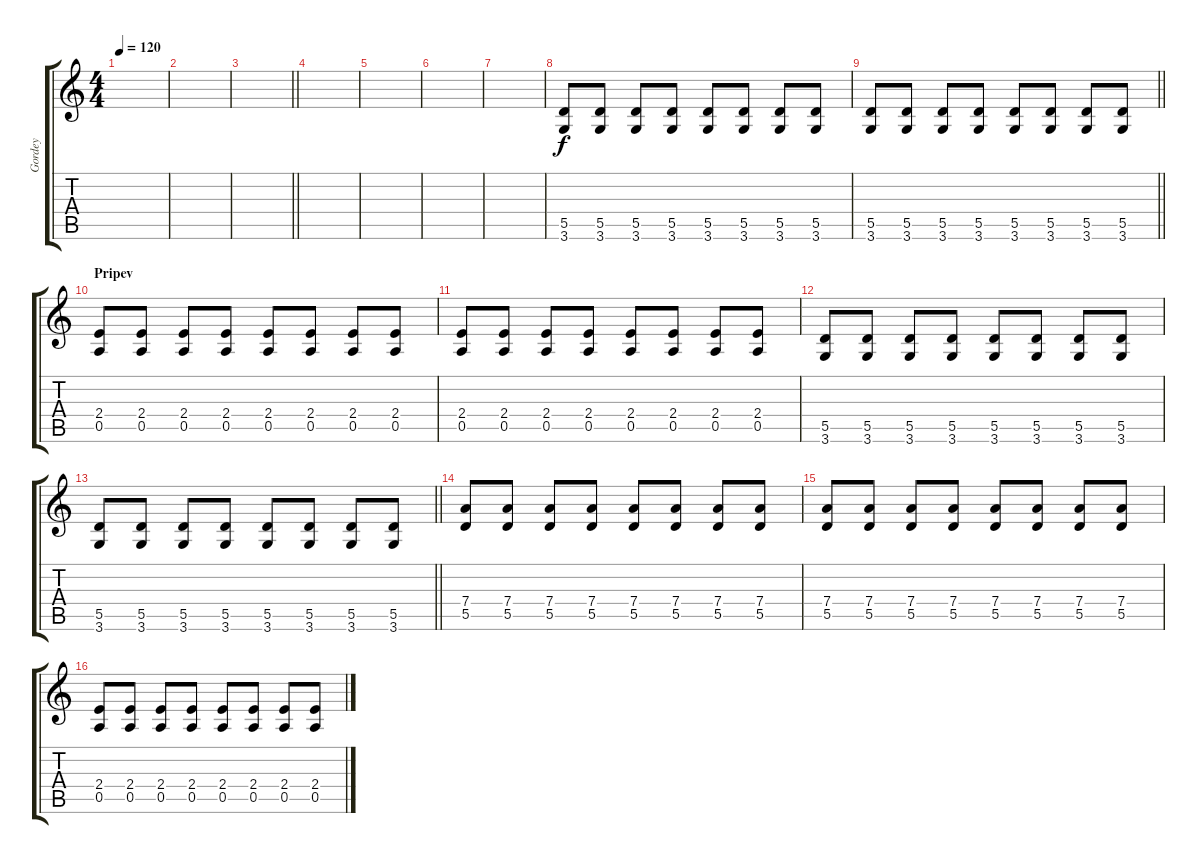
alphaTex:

\track ("Gordey" "Gordey") {instrument acousticguitarsteel}
\staff {score tabs}
\tuning (E4 B3 G3 D3 A2 E2) {hide}
\ts (4 4)
\tempo 120
\clef g2
\ks c
|
|
\barLineRight lightlight
|
|
|
|
|
(5.5 3.6).8 (5.5 3.6).8 (5.5 3.6).8 (5.5 3.6).8 (5.5 3.6).8 (5.5 3.6).8 (5.5 3.6).8 (5.5 3.6).8 |
\barLineRight lightlight
(5.5 3.6).8 (5.5 3.6).8 (5.5 3.6).8 (5.5 3.6).8 (5.5 3.6).8 (5.5 3.6).8 (5.5 3.6).8 (5.5 3.6).8 |
\section ("" "Pripev")
(2.4 0.5).8 (2.4 0.5).8 (2.4 0.5).8 (2.4 0.5).8 (2.4 0.5).8 (2.4 0.5).8 (2.4 0.5).8 (2.4 0.5).8 |
(2.4 0.5).8 (2.4 0.5).8 (2.4 0.5).8 (2.4 0.5).8 (2.4 0.5).8 (2.4 0.5).8 (2.4 0.5).8 (2.4 0.5).8 |
(5.5 3.6).8 (5.5 3.6).8 (5.5 3.6).8 (5.5 3.6).8 (5.5 3.6).8 (5.5 3.6).8 (5.5 3.6).8 (5.5 3.6).8 |
\barLineRight lightlight
(5.5 3.6).8 (5.5 3.6).8 (5.5 3.6).8 (5.5 3.6).8 (5.5 3.6).8 (5.5 3.6).8 (5.5 3.6).8 (5.5 3.6).8 |
(7.4 5.5).8 (7.4 5.5).8 (7.4 5.5).8 (7.4 5.5).8 (7.4 5.5).8 (7.4 5.5).8 (7.4 5.5).8 (7.4 5.5).8 |
(7.4 5.5).8 (7.4 5.5).8 (7.4 5.5).8 (7.4 5.5).8 (7.4 5.5).8 (7.4 5.5).8 (7.4 5.5).8 (7.4 5.5).8 |
(2.4 0.5).8 (2.4 0.5).8 (2.4 0.5).8 (2.4 0.5).8 (2.4 0.5).8 (2.4 0.5).8 (2.4 0.5).8 (2.4 0.5).8
